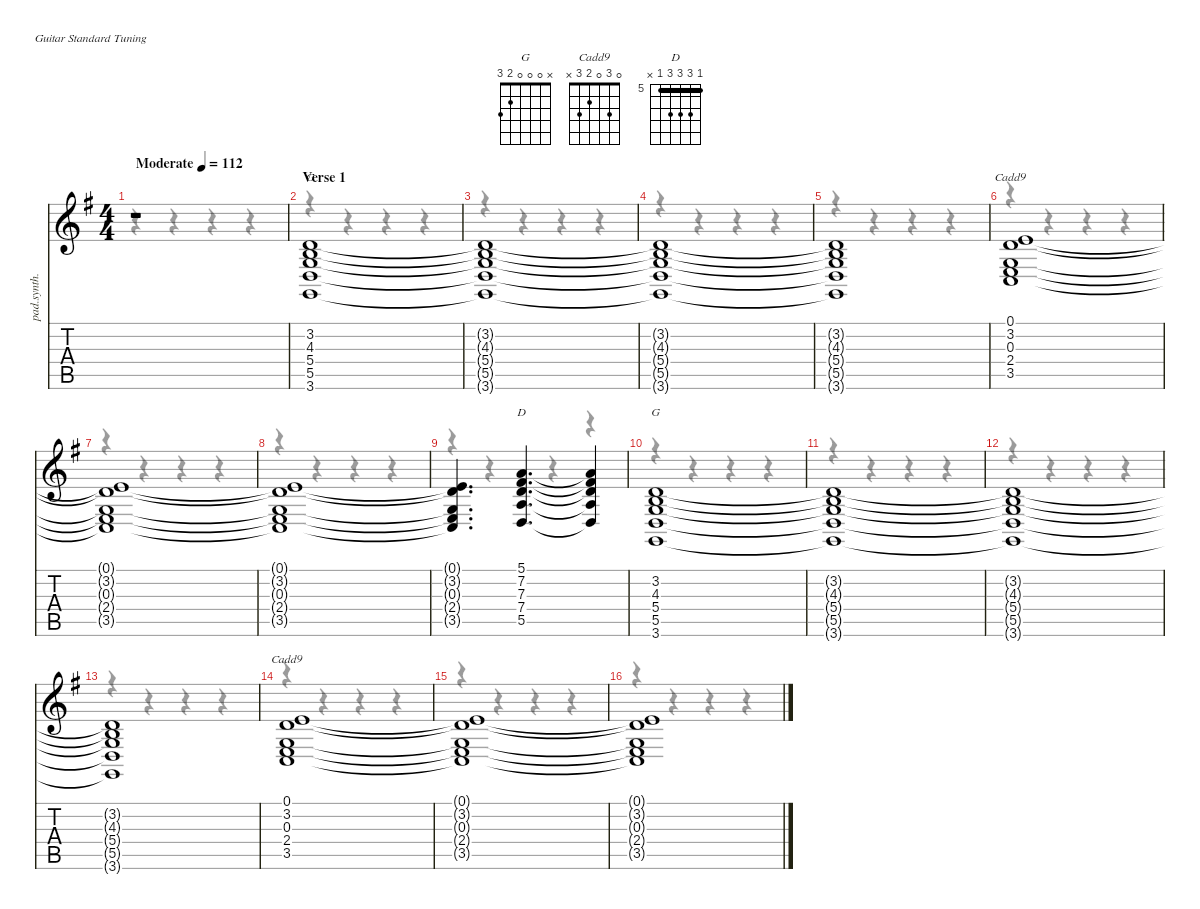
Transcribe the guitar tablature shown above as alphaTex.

\defaultSystemsLayout 4
\hideDynamics
\bracketExtendMode nobrackets
\track ("Pad (Staff 1)" "pad.synth.") {instrument pad2warm}
\staff {score tabs}
\tuning (E4 B3 G3 D3 A2 E2)
\chord ("G" x 0 0 0 2 3)
\chord ("Cadd9" 0 3 0 2 3 x)
\chord ("D" 5 7 7 7 5 x) {firstfret 5 barre 5}
\voice
\ts (4 4)
\beaming (8 2 2 2 2)
\tempo (112 "Moderate")
\clef g2
\ks g
r.1{dy mf instrument pad2warm} |
\section ("" "Verse 1")
(3.2{acc forcenatural} 4.3{acc forcenatural} 5.4{acc forcenatural} 5.5{acc forcenatural} 3.6{acc forcenatural}).1{ch "G"} |
(3.2{t acc forcenatural} 4.3{t acc forcenatural} 5.4{t acc forcenatural} 5.5{t acc forcenatural} 3.6{t acc forcenatural}).1 |
(3.2{t acc forcenatural} 4.3{t acc forcenatural} 5.4{t acc forcenatural} 5.5{t acc forcenatural} 3.6{t acc forcenatural}).1 |
(3.2{t acc forcenatural} 4.3{t acc forcenatural} 5.4{t acc forcenatural} 5.5{t acc forcenatural} 3.6{t acc forcenatural}).1 |
(0.1{acc forcenatural} 3.2{acc forcenatural} 0.3{acc forcenatural} 2.4{acc forcenatural} 3.5{acc forcenatural}).1{ch "Cadd9"} |
(0.1{t acc forcenatural} 3.2{t acc forcenatural} 0.3{t acc forcenatural} 2.4{t acc forcenatural} 3.5{t acc forcenatural}).1 |
(0.1{t acc forcenatural} 3.2{t acc forcenatural} 0.3{t acc forcenatural} 2.4{t acc forcenatural} 3.5{t acc forcenatural}).1 |
(0.1{t acc forcenatural} 3.2{t acc forcenatural} 0.3{t acc forcenatural} 2.4{t acc forcenatural} 3.5{t acc forcenatural}).4{d} (5.1{acc forcenatural} 7.2{acc #} 7.3{acc forcenatural} 7.4{acc forcenatural} 5.5{acc forcenatural}).4{d ch "D"} (5.1{t acc forcenatural} 7.2{t acc #} 7.3{t acc forcenatural} 7.4{t acc forcenatural} 5.5{t acc forcenatural}).4 |
(3.2{acc forcenatural} 4.3{acc forcenatural} 5.4{acc forcenatural} 5.5{acc forcenatural} 3.6{acc forcenatural}).1{ch "G"} |
(3.2{t acc forcenatural} 4.3{t acc forcenatural} 5.4{t acc forcenatural} 5.5{t acc forcenatural} 3.6{t acc forcenatural}).1 |
(3.2{t acc forcenatural} 4.3{t acc forcenatural} 5.4{t acc forcenatural} 5.5{t acc forcenatural} 3.6{t acc forcenatural}).1 |
(3.2{t acc forcenatural} 4.3{t acc forcenatural} 5.4{t acc forcenatural} 5.5{t acc forcenatural} 3.6{t acc forcenatural}).1 |
(0.1{acc forcenatural} 3.2{acc forcenatural} 0.3{acc forcenatural} 2.4{acc forcenatural} 3.5{acc forcenatural}).1{ch "Cadd9"} |
(0.1{t acc forcenatural} 3.2{t acc forcenatural} 0.3{t acc forcenatural} 2.4{t acc forcenatural} 3.5{t acc forcenatural}).1 |
(0.1{t acc forcenatural} 3.2{t acc forcenatural} 0.3{t acc forcenatural} 2.4{t acc forcenatural} 3.5{t acc forcenatural}).1
\voice
\clef g2
\ottava regular
\simile none
\ks g
r.4{dy mf} r.4 r.4 r.4 |
r.4 r.4 r.4 r.4 |
r.4 r.4 r.4 r.4 |
r.4 r.4 r.4 r.4 |
r.4 r.4 r.4 r.4 |
r.4 r.4 r.4 r.4 |
r.4 r.4 r.4 r.4 |
r.4 r.4 r.4 r.4 |
r.4 r.4 r.4 r.4 |
r.4 r.4 r.4 r.4 |
r.4 r.4 r.4 r.4 |
r.4 r.4 r.4 r.4 |
r.4 r.4 r.4 r.4 |
r.4 r.4 r.4 r.4 |
r.4 r.4 r.4 r.4 |
r.4 r.4 r.4 r.4
